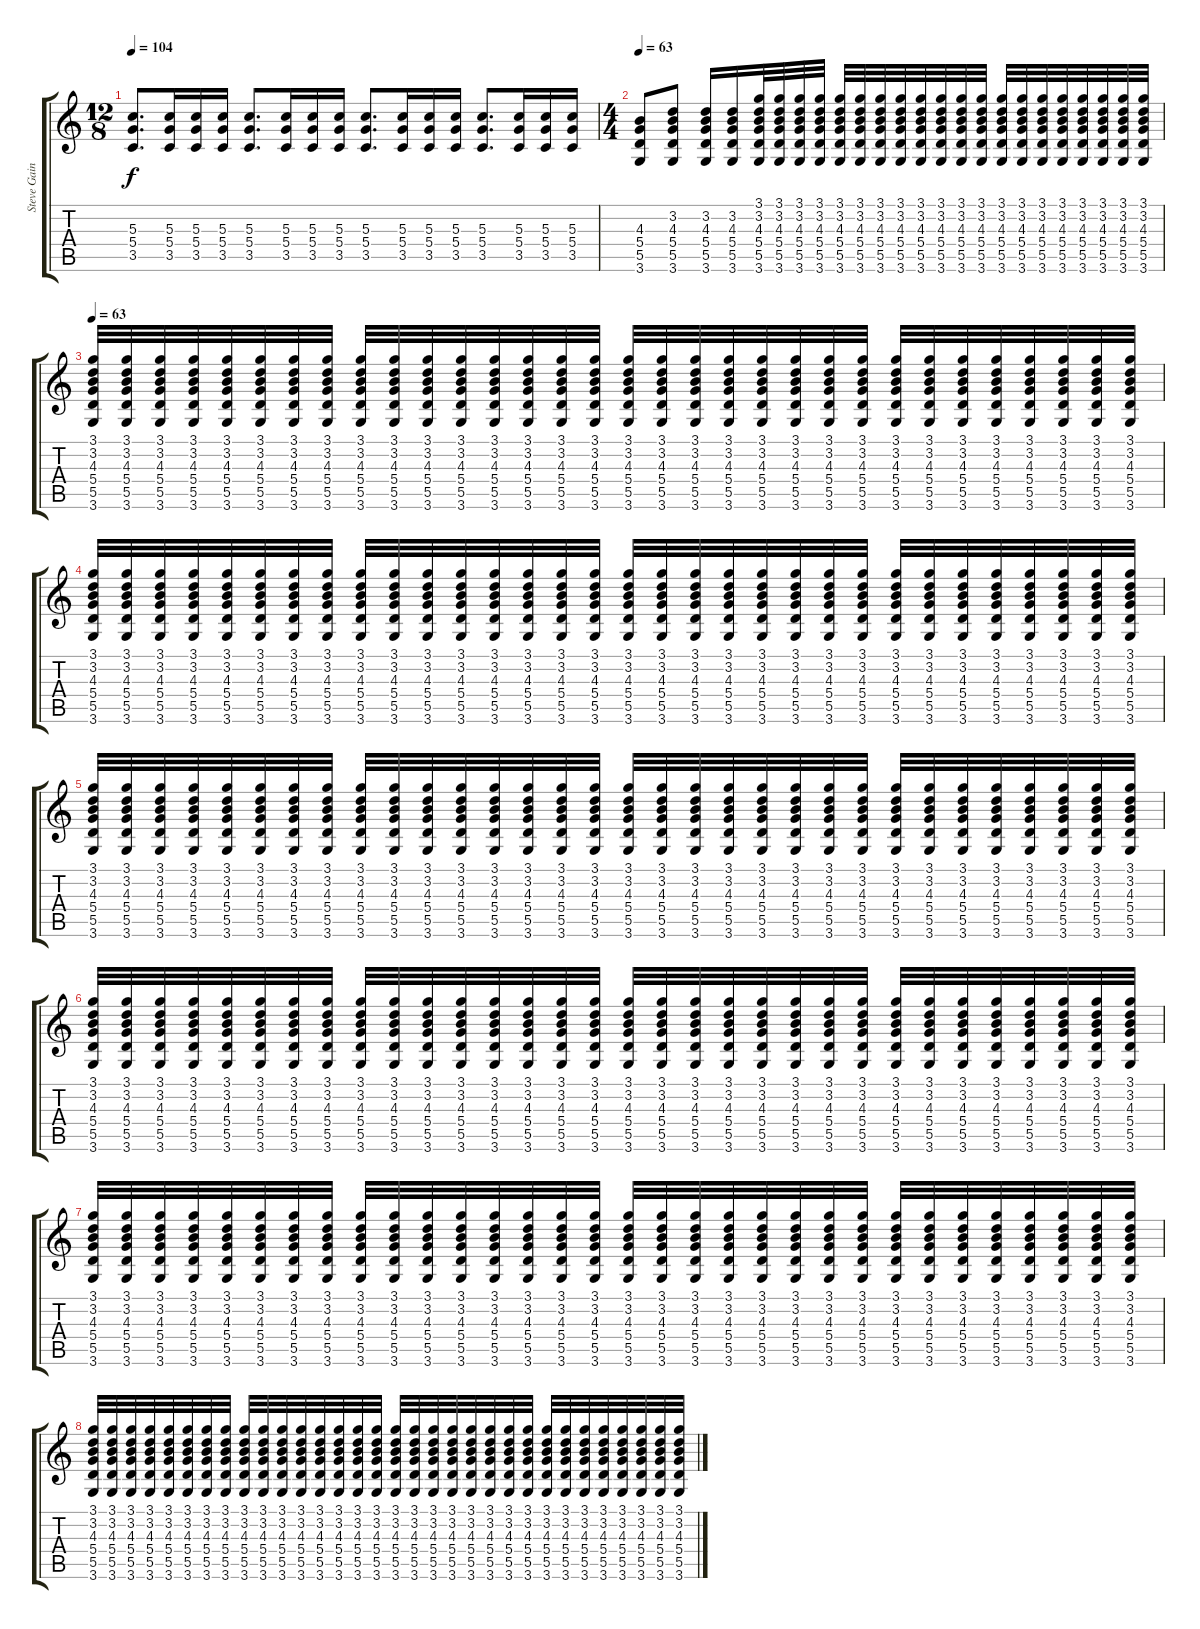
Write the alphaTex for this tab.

\track ("Steve Gaines (solo guitar)" "Steve Gain") {instrument distortionguitar}
\staff {score tabs}
\tuning (E4 B3 G3 D3 A2 E2) {hide}
\ts (12 8)
\tempo 104
\clef g2
\ks c
(5.3 5.4 3.5).8{d dy f} (5.3 5.4 3.5).16 (5.3 5.4 3.5).16 (5.3 5.4 3.5).16 (5.3 5.4 3.5).8{d} (5.3 5.4 3.5).16 (5.3 5.4 3.5).16 (5.3 5.4 3.5).16 (5.3 5.4 3.5).8{d} (5.3 5.4 3.5).16 (5.3 5.4 3.5).16 (5.3 5.4 3.5).16 (5.3 5.4 3.5).8{d} (5.3 5.4 3.5).16 (5.3 5.4 3.5).16 (5.3 5.4 3.5).16 |
\ts (4 4)
\tempo 63
(4.3 5.4 5.5 3.6).8 (3.2 4.3 5.4 5.5 3.6).8 (3.2 4.3 5.4 5.5 3.6).16 (3.2 4.3 5.4 5.5 3.6).16 (3.1 3.2 4.3 5.4 5.5 3.6).32 (3.1 3.2 4.3 5.4 5.5 3.6).32 (3.1 3.2 4.3 5.4 5.5 3.6).32 (3.1 3.2 4.3 5.4 5.5 3.6).32 (3.1 3.2 4.3 5.4 5.5 3.6).32 (3.1 3.2 4.3 5.4 5.5 3.6).32 (3.1 3.2 4.3 5.4 5.5 3.6).32 (3.1 3.2 4.3 5.4 5.5 3.6).32 (3.1 3.2 4.3 5.4 5.5 3.6).32 (3.1 3.2 4.3 5.4 5.5 3.6).32 (3.1 3.2 4.3 5.4 5.5 3.6).32 (3.1 3.2 4.3 5.4 5.5 3.6).32 (3.1 3.2 4.3 5.4 5.5 3.6).32 (3.1 3.2 4.3 5.4 5.5 3.6).32 (3.1 3.2 4.3 5.4 5.5 3.6).32 (3.1 3.2 4.3 5.4 5.5 3.6).32 (3.1 3.2 4.3 5.4 5.5 3.6).32 (3.1 3.2 4.3 5.4 5.5 3.6).32 (3.1 3.2 4.3 5.4 5.5 3.6).32 (3.1 3.2 4.3 5.4 5.5 3.6).32 |
\tempo 63
(3.1 3.2 4.3 5.4 5.5 3.6).32 (3.1 3.2 4.3 5.4 5.5 3.6).32 (3.1 3.2 4.3 5.4 5.5 3.6).32 (3.1 3.2 4.3 5.4 5.5 3.6).32 (3.1 3.2 4.3 5.4 5.5 3.6).32 (3.1 3.2 4.3 5.4 5.5 3.6).32 (3.1 3.2 4.3 5.4 5.5 3.6).32 (3.1 3.2 4.3 5.4 5.5 3.6).32 (3.1 3.2 4.3 5.4 5.5 3.6).32 (3.1 3.2 4.3 5.4 5.5 3.6).32 (3.1 3.2 4.3 5.4 5.5 3.6).32 (3.1 3.2 4.3 5.4 5.5 3.6).32 (3.1 3.2 4.3 5.4 5.5 3.6).32 (3.1 3.2 4.3 5.4 5.5 3.6).32 (3.1 3.2 4.3 5.4 5.5 3.6).32 (3.1 3.2 4.3 5.4 5.5 3.6).32 (3.1 3.2 4.3 5.4 5.5 3.6).32 (3.1 3.2 4.3 5.4 5.5 3.6).32 (3.1 3.2 4.3 5.4 5.5 3.6).32 (3.1 3.2 4.3 5.4 5.5 3.6).32 (3.1 3.2 4.3 5.4 5.5 3.6).32 (3.1 3.2 4.3 5.4 5.5 3.6).32 (3.1 3.2 4.3 5.4 5.5 3.6).32 (3.1 3.2 4.3 5.4 5.5 3.6).32 (3.1 3.2 4.3 5.4 5.5 3.6).32 (3.1 3.2 4.3 5.4 5.5 3.6).32 (3.1 3.2 4.3 5.4 5.5 3.6).32 (3.1 3.2 4.3 5.4 5.5 3.6).32 (3.1 3.2 4.3 5.4 5.5 3.6).32 (3.1 3.2 4.3 5.4 5.5 3.6).32 (3.1 3.2 4.3 5.4 5.5 3.6).32 (3.1 3.2 4.3 5.4 5.5 3.6).32 |
(3.1 3.2 4.3 5.4 5.5 3.6).32 (3.1 3.2 4.3 5.4 5.5 3.6).32 (3.1 3.2 4.3 5.4 5.5 3.6).32 (3.1 3.2 4.3 5.4 5.5 3.6).32 (3.1 3.2 4.3 5.4 5.5 3.6).32 (3.1 3.2 4.3 5.4 5.5 3.6).32 (3.1 3.2 4.3 5.4 5.5 3.6).32 (3.1 3.2 4.3 5.4 5.5 3.6).32 (3.1 3.2 4.3 5.4 5.5 3.6).32 (3.1 3.2 4.3 5.4 5.5 3.6).32 (3.1 3.2 4.3 5.4 5.5 3.6).32 (3.1 3.2 4.3 5.4 5.5 3.6).32 (3.1 3.2 4.3 5.4 5.5 3.6).32 (3.1 3.2 4.3 5.4 5.5 3.6).32 (3.1 3.2 4.3 5.4 5.5 3.6).32 (3.1 3.2 4.3 5.4 5.5 3.6).32 (3.1 3.2 4.3 5.4 5.5 3.6).32 (3.1 3.2 4.3 5.4 5.5 3.6).32 (3.1 3.2 4.3 5.4 5.5 3.6).32 (3.1 3.2 4.3 5.4 5.5 3.6).32 (3.1 3.2 4.3 5.4 5.5 3.6).32 (3.1 3.2 4.3 5.4 5.5 3.6).32 (3.1 3.2 4.3 5.4 5.5 3.6).32 (3.1 3.2 4.3 5.4 5.5 3.6).32 (3.1 3.2 4.3 5.4 5.5 3.6).32 (3.1 3.2 4.3 5.4 5.5 3.6).32 (3.1 3.2 4.3 5.4 5.5 3.6).32 (3.1 3.2 4.3 5.4 5.5 3.6).32 (3.1 3.2 4.3 5.4 5.5 3.6).32 (3.1 3.2 4.3 5.4 5.5 3.6).32 (3.1 3.2 4.3 5.4 5.5 3.6).32 (3.1 3.2 4.3 5.4 5.5 3.6).32 |
(3.1 3.2 4.3 5.4 5.5 3.6).32 (3.1 3.2 4.3 5.4 5.5 3.6).32 (3.1 3.2 4.3 5.4 5.5 3.6).32 (3.1 3.2 4.3 5.4 5.5 3.6).32 (3.1 3.2 4.3 5.4 5.5 3.6).32 (3.1 3.2 4.3 5.4 5.5 3.6).32 (3.1 3.2 4.3 5.4 5.5 3.6).32 (3.1 3.2 4.3 5.4 5.5 3.6).32 (3.1 3.2 4.3 5.4 5.5 3.6).32 (3.1 3.2 4.3 5.4 5.5 3.6).32 (3.1 3.2 4.3 5.4 5.5 3.6).32 (3.1 3.2 4.3 5.4 5.5 3.6).32 (3.1 3.2 4.3 5.4 5.5 3.6).32 (3.1 3.2 4.3 5.4 5.5 3.6).32 (3.1 3.2 4.3 5.4 5.5 3.6).32 (3.1 3.2 4.3 5.4 5.5 3.6).32 (3.1 3.2 4.3 5.4 5.5 3.6).32 (3.1 3.2 4.3 5.4 5.5 3.6).32 (3.1 3.2 4.3 5.4 5.5 3.6).32 (3.1 3.2 4.3 5.4 5.5 3.6).32 (3.1 3.2 4.3 5.4 5.5 3.6).32 (3.1 3.2 4.3 5.4 5.5 3.6).32 (3.1 3.2 4.3 5.4 5.5 3.6).32 (3.1 3.2 4.3 5.4 5.5 3.6).32 (3.1 3.2 4.3 5.4 5.5 3.6).32 (3.1 3.2 4.3 5.4 5.5 3.6).32 (3.1 3.2 4.3 5.4 5.5 3.6).32 (3.1 3.2 4.3 5.4 5.5 3.6).32 (3.1 3.2 4.3 5.4 5.5 3.6).32 (3.1 3.2 4.3 5.4 5.5 3.6).32 (3.1 3.2 4.3 5.4 5.5 3.6).32 (3.1 3.2 4.3 5.4 5.5 3.6).32 |
(3.1 3.2 4.3 5.4 5.5 3.6).32 (3.1 3.2 4.3 5.4 5.5 3.6).32 (3.1 3.2 4.3 5.4 5.5 3.6).32 (3.1 3.2 4.3 5.4 5.5 3.6).32 (3.1 3.2 4.3 5.4 5.5 3.6).32 (3.1 3.2 4.3 5.4 5.5 3.6).32 (3.1 3.2 4.3 5.4 5.5 3.6).32 (3.1 3.2 4.3 5.4 5.5 3.6).32 (3.1 3.2 4.3 5.4 5.5 3.6).32 (3.1 3.2 4.3 5.4 5.5 3.6).32 (3.1 3.2 4.3 5.4 5.5 3.6).32 (3.1 3.2 4.3 5.4 5.5 3.6).32 (3.1 3.2 4.3 5.4 5.5 3.6).32 (3.1 3.2 4.3 5.4 5.5 3.6).32 (3.1 3.2 4.3 5.4 5.5 3.6).32 (3.1 3.2 4.3 5.4 5.5 3.6).32 (3.1 3.2 4.3 5.4 5.5 3.6).32 (3.1 3.2 4.3 5.4 5.5 3.6).32 (3.1 3.2 4.3 5.4 5.5 3.6).32 (3.1 3.2 4.3 5.4 5.5 3.6).32 (3.1 3.2 4.3 5.4 5.5 3.6).32 (3.1 3.2 4.3 5.4 5.5 3.6).32 (3.1 3.2 4.3 5.4 5.5 3.6).32 (3.1 3.2 4.3 5.4 5.5 3.6).32 (3.1 3.2 4.3 5.4 5.5 3.6).32 (3.1 3.2 4.3 5.4 5.5 3.6).32 (3.1 3.2 4.3 5.4 5.5 3.6).32 (3.1 3.2 4.3 5.4 5.5 3.6).32 (3.1 3.2 4.3 5.4 5.5 3.6).32 (3.1 3.2 4.3 5.4 5.5 3.6).32 (3.1 3.2 4.3 5.4 5.5 3.6).32 (3.1 3.2 4.3 5.4 5.5 3.6).32 |
(3.1 3.2 4.3 5.4 5.5 3.6).32 (3.1 3.2 4.3 5.4 5.5 3.6).32 (3.1 3.2 4.3 5.4 5.5 3.6).32 (3.1 3.2 4.3 5.4 5.5 3.6).32 (3.1 3.2 4.3 5.4 5.5 3.6).32 (3.1 3.2 4.3 5.4 5.5 3.6).32 (3.1 3.2 4.3 5.4 5.5 3.6).32 (3.1 3.2 4.3 5.4 5.5 3.6).32 (3.1 3.2 4.3 5.4 5.5 3.6).32 (3.1 3.2 4.3 5.4 5.5 3.6).32 (3.1 3.2 4.3 5.4 5.5 3.6).32 (3.1 3.2 4.3 5.4 5.5 3.6).32 (3.1 3.2 4.3 5.4 5.5 3.6).32 (3.1 3.2 4.3 5.4 5.5 3.6).32 (3.1 3.2 4.3 5.4 5.5 3.6).32 (3.1 3.2 4.3 5.4 5.5 3.6).32 (3.1 3.2 4.3 5.4 5.5 3.6).32 (3.1 3.2 4.3 5.4 5.5 3.6).32 (3.1 3.2 4.3 5.4 5.5 3.6).32 (3.1 3.2 4.3 5.4 5.5 3.6).32 (3.1 3.2 4.3 5.4 5.5 3.6).32 (3.1 3.2 4.3 5.4 5.5 3.6).32 (3.1 3.2 4.3 5.4 5.5 3.6).32 (3.1 3.2 4.3 5.4 5.5 3.6).32 (3.1 3.2 4.3 5.4 5.5 3.6).32 (3.1 3.2 4.3 5.4 5.5 3.6).32 (3.1 3.2 4.3 5.4 5.5 3.6).32 (3.1 3.2 4.3 5.4 5.5 3.6).32 (3.1 3.2 4.3 5.4 5.5 3.6).32 (3.1 3.2 4.3 5.4 5.5 3.6).32 (3.1 3.2 4.3 5.4 5.5 3.6).32 (3.1 3.2 4.3 5.4 5.5 3.6).32 |
(3.1 3.2 4.3 5.4 5.5 3.6).32 (3.1 3.2 4.3 5.4 5.5 3.6).32 (3.1 3.2 4.3 5.4 5.5 3.6).32 (3.1 3.2 4.3 5.4 5.5 3.6).32 (3.1 3.2 4.3 5.4 5.5 3.6).32 (3.1 3.2 4.3 5.4 5.5 3.6).32 (3.1 3.2 4.3 5.4 5.5 3.6).32 (3.1 3.2 4.3 5.4 5.5 3.6).32 (3.1 3.2 4.3 5.4 5.5 3.6).32 (3.1 3.2 4.3 5.4 5.5 3.6).32 (3.1 3.2 4.3 5.4 5.5 3.6).32 (3.1 3.2 4.3 5.4 5.5 3.6).32 (3.1 3.2 4.3 5.4 5.5 3.6).32 (3.1 3.2 4.3 5.4 5.5 3.6).32 (3.1 3.2 4.3 5.4 5.5 3.6).32 (3.1 3.2 4.3 5.4 5.5 3.6).32 (3.1 3.2 4.3 5.4 5.5 3.6).32 (3.1 3.2 4.3 5.4 5.5 3.6).32 (3.1 3.2 4.3 5.4 5.5 3.6).32 (3.1 3.2 4.3 5.4 5.5 3.6).32 (3.1 3.2 4.3 5.4 5.5 3.6).32 (3.1 3.2 4.3 5.4 5.5 3.6).32 (3.1 3.2 4.3 5.4 5.5 3.6).32 (3.1 3.2 4.3 5.4 5.5 3.6).32 (3.1 3.2 4.3 5.4 5.5 3.6).32 (3.1 3.2 4.3 5.4 5.5 3.6).32 (3.1 3.2 4.3 5.4 5.5 3.6).32 (3.1 3.2 4.3 5.4 5.5 3.6).32 (3.1 3.2 4.3 5.4 5.5 3.6).32 (3.1 3.2 4.3 5.4 5.5 3.6).32 (3.1 3.2 4.3 5.4 5.5 3.6).32 (3.1 3.2 4.3 5.4 5.5 3.6).32
